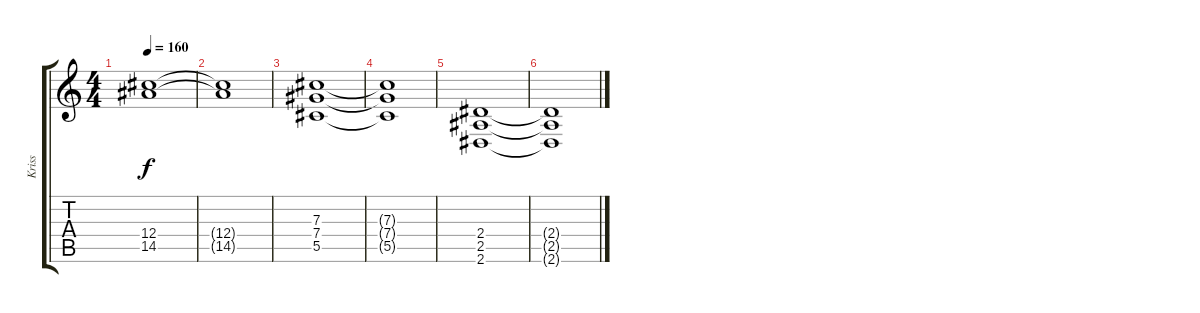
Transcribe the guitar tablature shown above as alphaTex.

\track ("Kriss" "Kriss") {instrument distortionguitar}
\staff {score tabs}
\tuning (Eb4 Bb3 Gb3 Db3 Ab2 Db2) {hide}
\ts (4 4)
\tempo 160
\clef g2
\ks c
(12.4 14.5).1{dy f} |
(12.4{t} 14.5{t}).1 |
(7.3 7.4 5.5).1 |
(7.3{t} 7.4{t} 5.5{t}).1 |
(2.4 2.5 2.6).1 |
(2.4{t} 2.5{t} 2.6{t}).1
